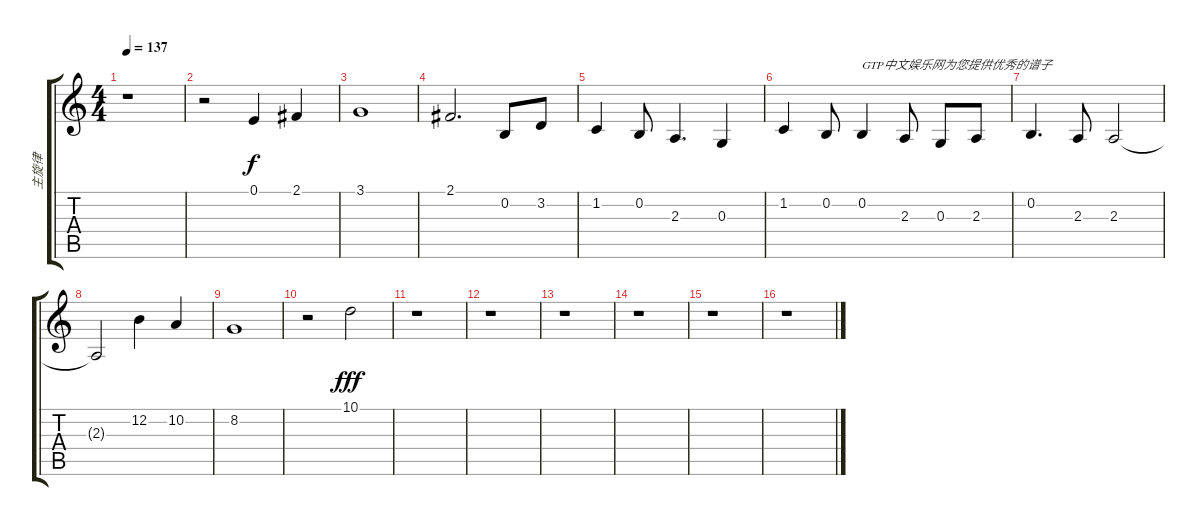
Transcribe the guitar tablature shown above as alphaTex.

\track ("主旋律" "主旋律") {instrument harmonica}
\staff {score tabs}
\tuning (E4 B3 G3 D3 A2 E2) {hide}
\ts (4 4)
\tempo 137
\clef g2
\ks c
r.1{dy f} |
r.2 0.1.4 2.1.4 |
3.1.1 |
2.1.2{d} 0.2.8 3.2.8 |
1.2.4 0.2.8 2.3.4{d} 0.3.4 |
1.2.4 0.2.8 0.2.4{txt "GTP中文娱乐网为您提供优秀的谱子"} 2.3.8 0.3.8 2.3.8 |
0.2.4{d} 2.3.8 2.3.2 |
2.3{t}.2 12.2.4 10.2.4 |
8.2.1 |
r.2 10.1.2{dy fff} |
r.1 |
r.1 |
r.1 |
r.1 |
r.1 |
r.1
